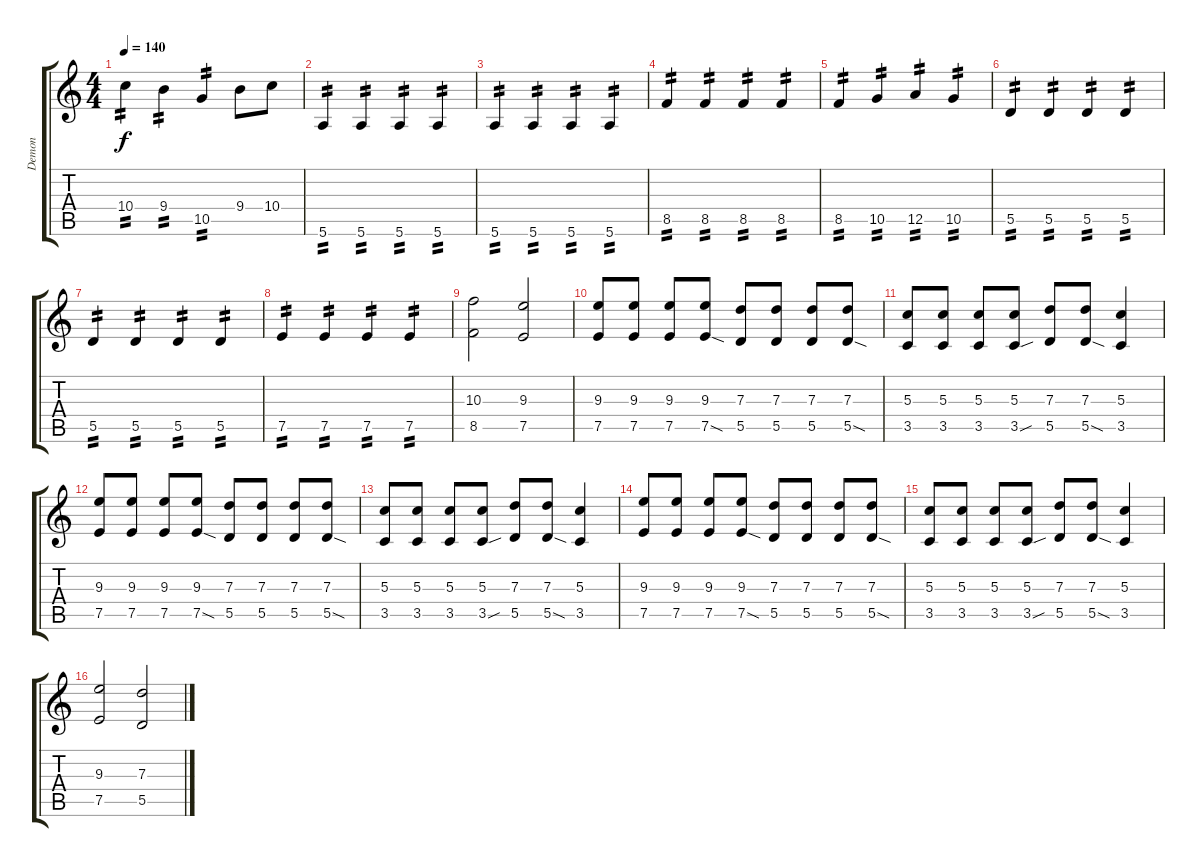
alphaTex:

\track ("Demon" "Demon") {instrument distortionguitar}
\staff {score tabs}
\tuning (E4 B3 G3 D3 A2 E2) {hide}
\ts (4 4)
\tempo 140
\clef g2
\ks c
10.4.4{tp 2 dy f} 9.4.4{tp 2} 10.5.4{tp 2} 9.4.8 10.4.8 |
5.6.4{tp 2} 5.6.4{tp 2} 5.6.4{tp 2} 5.6.4{tp 2} |
5.6.4{tp 2} 5.6.4{tp 2} 5.6.4{tp 2} 5.6.4{tp 2} |
8.5.4{tp 2} 8.5.4{tp 2} 8.5.4{tp 2} 8.5.4{tp 2} |
8.5.4{tp 2} 10.5.4{tp 2} 12.5.4{tp 2} 10.5.4{tp 2} |
5.5.4{tp 2} 5.5.4{tp 2} 5.5.4{tp 2} 5.5.4{tp 2} |
5.5.4{tp 2} 5.5.4{tp 2} 5.5.4{tp 2} 5.5.4{tp 2} |
7.5.4{tp 2} 7.5.4{tp 2} 7.5.4{tp 2} 7.5.4{tp 2} |
(10.3 8.5).2 (9.3 7.5).2 |
(9.3 7.5).8 (9.3 7.5).8 (9.3 7.5).8 (9.3 7.5{sod}).8 (7.3 5.5).8 (7.3 5.5).8 (7.3 5.5).8 (7.3 5.5{sod}).8 |
(5.3 3.5).8 (5.3 3.5).8 (5.3 3.5).8 (5.3 3.5{sou}).8 (7.3 5.5).8 (7.3 5.5{sod}).8 (5.3 3.5).4 |
(9.3 7.5).8 (9.3 7.5).8 (9.3 7.5).8 (9.3 7.5{sod}).8 (7.3 5.5).8 (7.3 5.5).8 (7.3 5.5).8 (7.3 5.5{sod}).8 |
(5.3 3.5).8 (5.3 3.5).8 (5.3 3.5).8 (5.3 3.5{sou}).8 (7.3 5.5).8 (7.3 5.5{sod}).8 (5.3 3.5).4 |
(9.3 7.5).8 (9.3 7.5).8 (9.3 7.5).8 (9.3 7.5{sod}).8 (7.3 5.5).8 (7.3 5.5).8 (7.3 5.5).8 (7.3 5.5{sod}).8 |
(5.3 3.5).8 (5.3 3.5).8 (5.3 3.5).8 (5.3 3.5{sou}).8 (7.3 5.5).8 (7.3 5.5{sod}).8 (5.3 3.5).4 |
(9.3 7.5).2 (7.3 5.5).2
